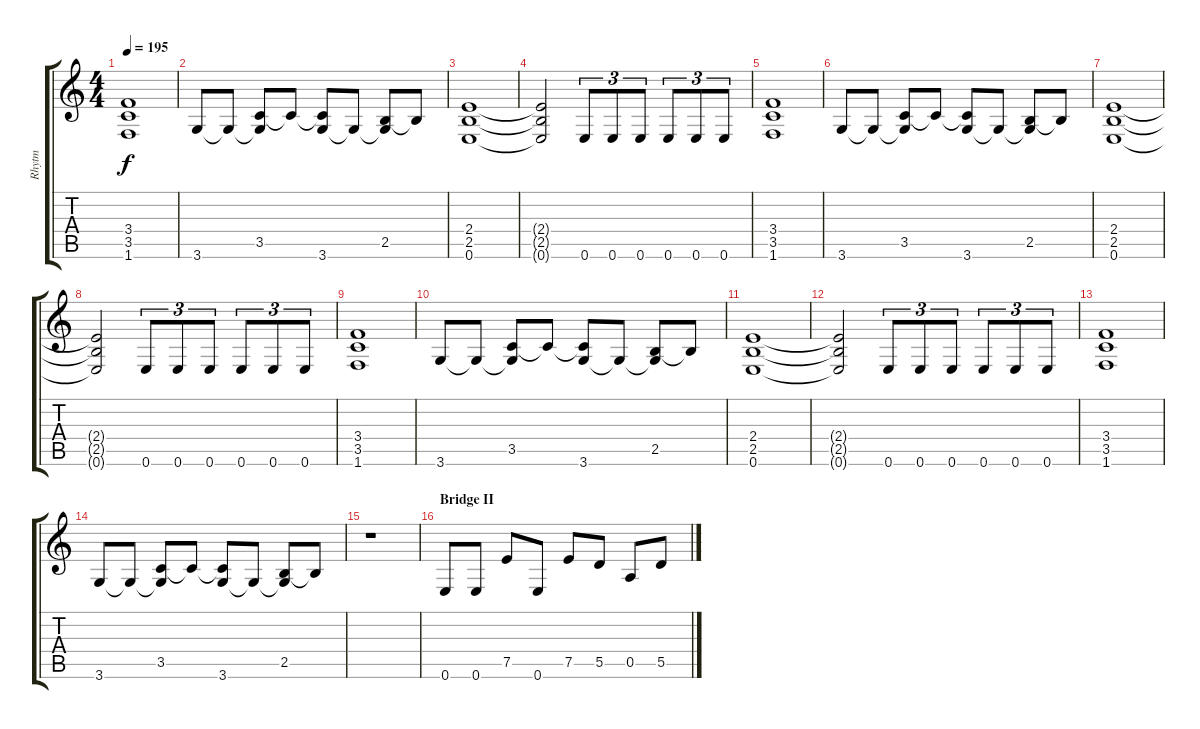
\track ("Rhytm" "Rhytm") {instrument distortionguitar}
\staff {score tabs}
\tuning (E4 B3 G3 D3 A2 E2) {hide}
\ts (4 4)
\tempo 195
\clef g2
\ks c
(3.4 3.5 1.6).1{dy f} |
3.6.8 3.6{t}.8 (3.5 3.6{t}).8 3.5{t}.8 (3.5{t} 3.6).8 3.6{t}.8 (2.5 3.6{t}).8 2.5{t}.8 |
(2.4 2.5 0.6).1 |
(2.4{t} 2.5{t} 0.6{t}).2 0.6.8{tu (3 2)} 0.6.8{tu (3 2)} 0.6.8{tu (3 2)} 0.6.8{tu (3 2)} 0.6.8{tu (3 2)} 0.6.8{tu (3 2)} |
(3.4 3.5 1.6).1 |
3.6.8 3.6{t}.8 (3.5 3.6{t}).8 3.5{t}.8 (3.5{t} 3.6).8 3.6{t}.8 (2.5 3.6{t}).8 2.5{t}.8 |
(2.4 2.5 0.6).1 |
(2.4{t} 2.5{t} 0.6{t}).2 0.6.8{tu (3 2)} 0.6.8{tu (3 2)} 0.6.8{tu (3 2)} 0.6.8{tu (3 2)} 0.6.8{tu (3 2)} 0.6.8{tu (3 2)} |
(3.4 3.5 1.6).1 |
3.6.8 3.6{t}.8 (3.5 3.6{t}).8 3.5{t}.8 (3.5{t} 3.6).8 3.6{t}.8 (2.5 3.6{t}).8 2.5{t}.8 |
(2.4 2.5 0.6).1 |
(2.4{t} 2.5{t} 0.6{t}).2 0.6.8{tu (3 2)} 0.6.8{tu (3 2)} 0.6.8{tu (3 2)} 0.6.8{tu (3 2)} 0.6.8{tu (3 2)} 0.6.8{tu (3 2)} |
(3.4 3.5 1.6).1 |
3.6.8 3.6{t}.8 (3.5 3.6{t}).8 3.5{t}.8 (3.5{t} 3.6).8 3.6{t}.8 (2.5 3.6{t}).8 2.5{t}.8 |
r.1 |
\section ("" "Bridge II")
0.6.8 0.6.8 7.5.8 0.6.8 7.5.8 5.5.8 0.5.8 5.5.8
